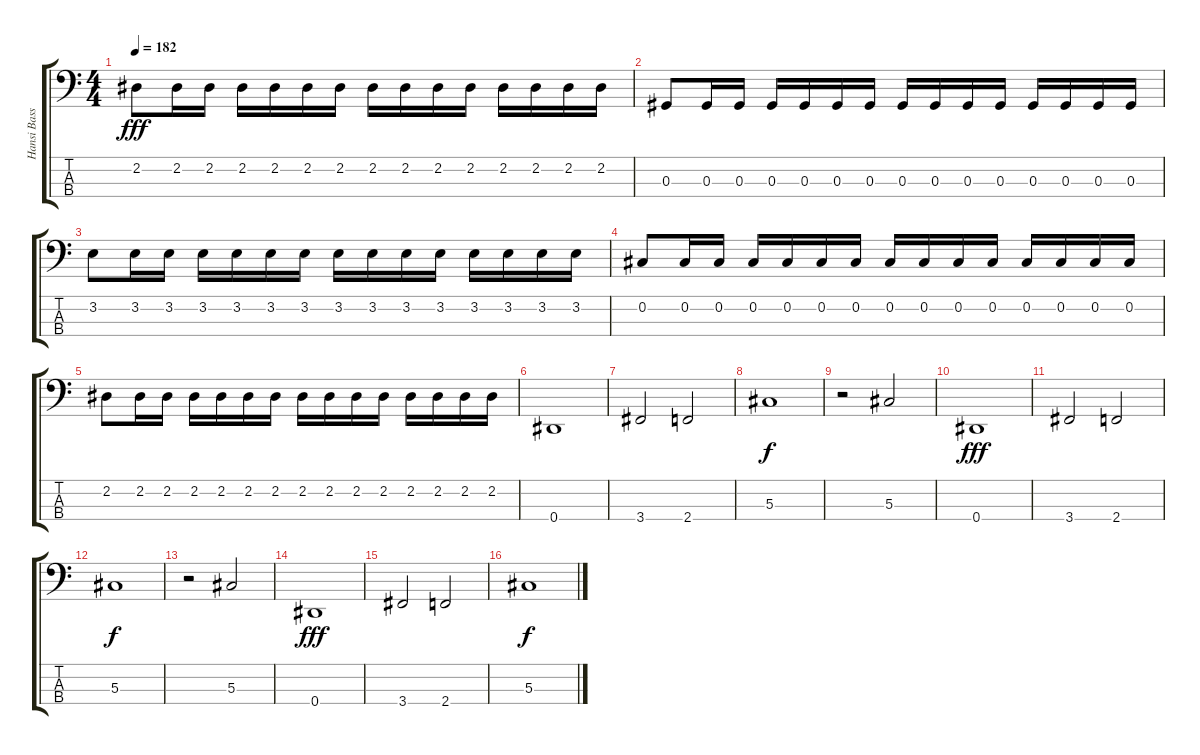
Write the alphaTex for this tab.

\track ("Hansi Bass" "Hansi Bass") {instrument electricbasspick}
\staff {score tabs}
\tuning (Gb2 Db2 Ab1 Eb1) {hide}
\ts (4 4)
\tempo 182
\clef f4
\ks c
2.2.8{dy fff} 2.2.16 2.2.16 2.2.16 2.2.16 2.2.16 2.2.16 2.2.16 2.2.16 2.2.16 2.2.16 2.2.16 2.2.16 2.2.16 2.2.16 |
0.3.8 0.3.16 0.3.16 0.3.16 0.3.16 0.3.16 0.3.16 0.3.16 0.3.16 0.3.16 0.3.16 0.3.16 0.3.16 0.3.16 0.3.16 |
3.2.8 3.2.16 3.2.16 3.2.16 3.2.16 3.2.16 3.2.16 3.2.16 3.2.16 3.2.16 3.2.16 3.2.16 3.2.16 3.2.16 3.2.16 |
0.2.8 0.2.16 0.2.16 0.2.16 0.2.16 0.2.16 0.2.16 0.2.16 0.2.16 0.2.16 0.2.16 0.2.16 0.2.16 0.2.16 0.2.16 |
2.2.8 2.2.16 2.2.16 2.2.16 2.2.16 2.2.16 2.2.16 2.2.16 2.2.16 2.2.16 2.2.16 2.2.16 2.2.16 2.2.16 2.2.16 |
0.4.1 |
3.4.2 2.4.2 |
5.3.1{dy f} |
r.2 5.3.2 |
0.4.1{dy fff} |
3.4.2 2.4.2 |
5.3.1{dy f} |
r.2 5.3.2 |
0.4.1{dy fff} |
3.4.2 2.4.2 |
5.3.1{dy f}
